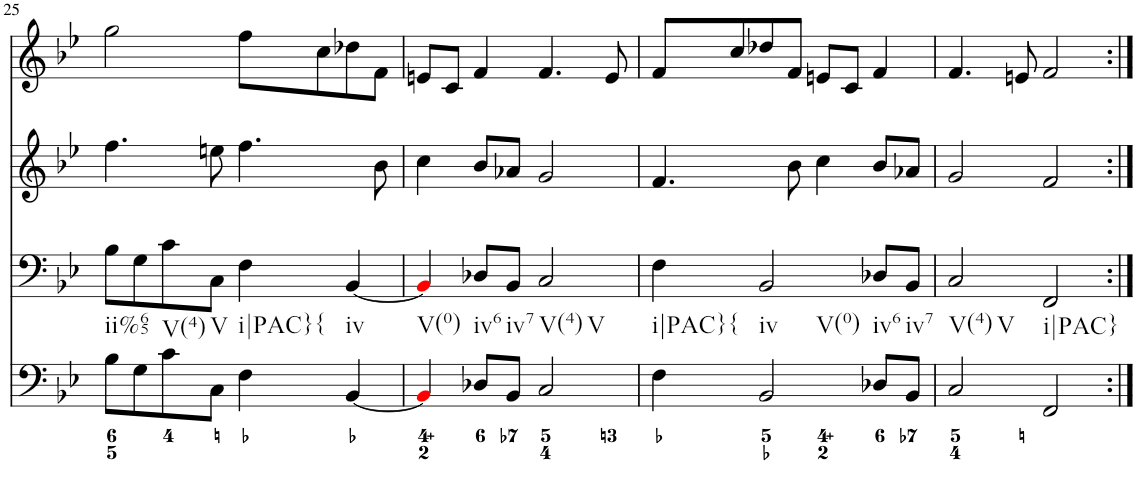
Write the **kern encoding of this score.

**kern	**kern	**kern	**kern
*part4	*part3	*part2	*part1
*staff4	*staff3	*staff2	*staff1
*I"Piano	*I"Piano	*I"Piano	*I"Piano
*I'Pno	*I'Pno	*I'Pno	*I'Pno
!!LO:PB:g=z
*clefF4	*clefF4	*clefG2	*clefG2
*k[b-e-]	*k[b-e-]	*k[b-e-]	*k[b-e-]
*B-:	*B-:	*B-:	*B-:
*M4/4	*M4/4	*M4/4	*M4/4
*met(c)	*met(c)	*met(c)	*met(c)
=25	=25	=25	=25
!	!LO:TX:b:t=ii%65	!	!
8B-\L	8B-\L	4.ff\	2gg\
8G\	8G\	.	.
!	!LO:TX:b:t=V(4)	!	!
8c\	8c\	.	.
!	!LO:TX:b:t=V	!	!
8C\J	8C\J	8een\	.
!	!LO:TX:b:t=i|PAC}	!	!
!	!LO:TX:b:t={	!	!
4F\	4F\	4.ff\	8ff\L
.	.	.	8cc\
!	!LO:TX:b:t=iv	!	!
[4BB-/	[4BB-/	.	8dd-X\
.	.	8b-\	8f\J
=26	=26	=26	=26
!	!LO:TX:b:t=V(0)	!	!
4BB-i/]	4BB-i/]	4cc\	8en/L
.	.	.	8c/J
!	!LO:TX:b:t=iv6	!	!
8D-X/L	8D-X/L	8b-/L	4f/
!	!LO:TX:b:t=iv7	!	!
8BB-/J	8BB-/J	8a-X/J	.
!	!LO:TX:b:t=V(4)	!	!
!	!LO:TX:b:t=V	!	!
2C/	2C/	2g/	4.f/
.	.	.	8e/
=27	=27	=27	=27
!	!LO:TX:b:t=i|PAC}	!	!
!	!LO:TX:b:t={	!	!
4F\	4F\	4.f/	8f/L
.	.	.	8cc/
!	!LO:TX:b:t=iv	!	!
!	!LO:TX:b:t=V(0)	!	!
2BB-/	2BB-/	.	8dd-X/
.	.	8b-\	8f/J
.	.	4cc\	8en/L
.	.	.	8c/J
!	!LO:TX:b:t=iv6	!	!
8D-X/L	8D-X/L	8b-/L	4f/
!	!LO:TX:b:t=iv7	!	!
8BB-/J	8BB-/J	8a-X/J	.
=28	=28	=28	=28
!	!LO:TX:b:t=V(4)	!	!
!	!LO:TX:b:t=V	!	!
2C/	2C/	2g/	4.f/
.	.	.	8en/
!	!LO:TX:b:t=i|PAC}	!	!
2FF/	2FF/	2f/	2f/
=:|!	=:|!	=:|!	=:|!
*-	*-	*-	*-
